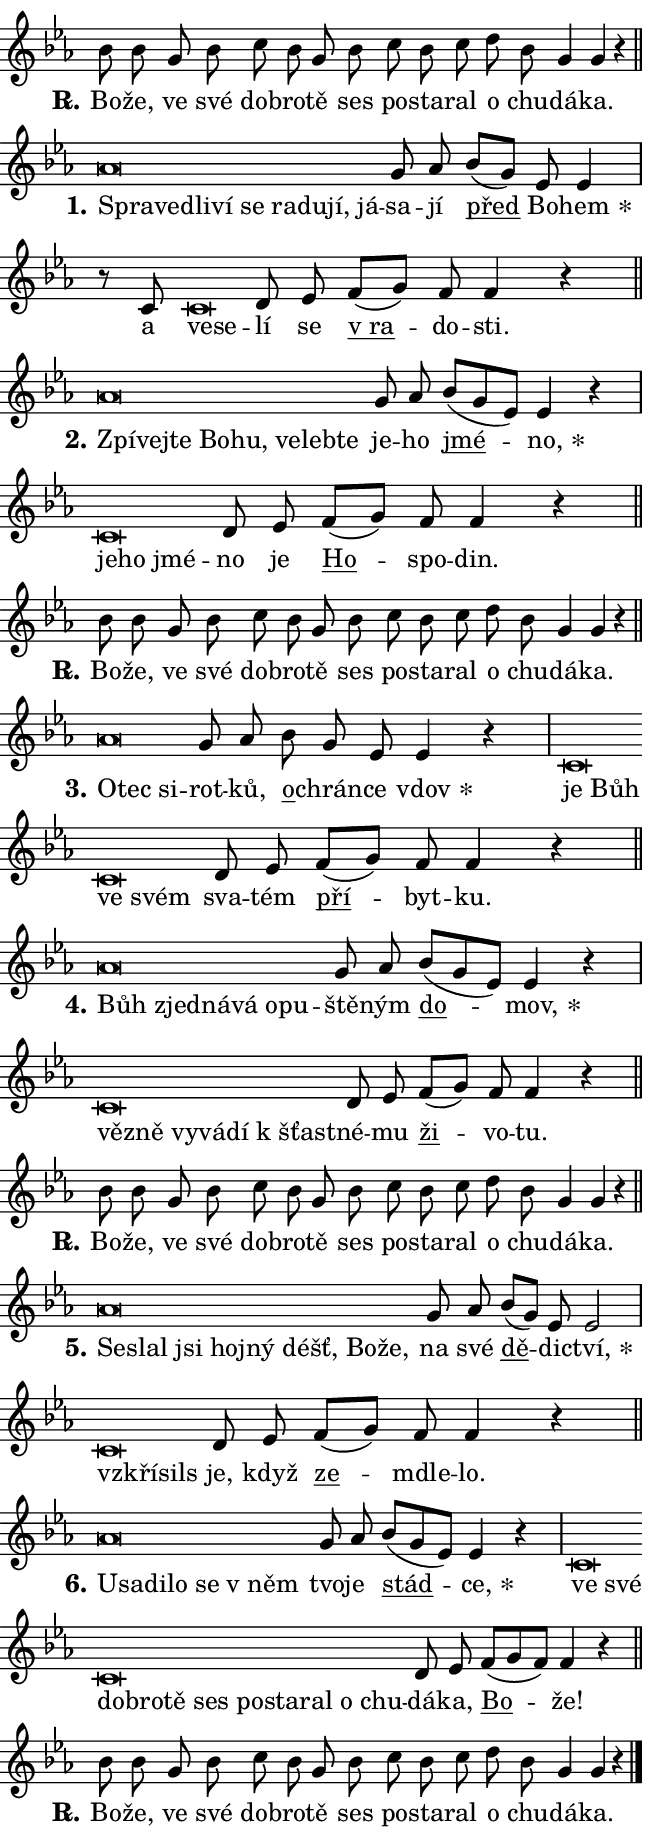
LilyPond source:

\version "2.24.0"
\header { tagline = "" }
\paper {
  indent = 0\cm
  top-margin = 0\cm
  right-margin = 0.13\cm % to fit lyric hyphens
  bottom-margin = 0\cm
  left-margin = 0\cm
  paper-width = 11\cm
  page-breaking = #ly:one-page-breaking
  system-system-spacing.basic-distance = #11
  score-system-spacing.basic-distance = #11
  ragged-last = ##f
}


%% Author: Thomas Morley
%% https://lists.gnu.org/archive/html/lilypond-user/2020-05/msg00002.html
#(define (line-position grob)
"Returns position of @var[grob} in current system:
   @code{'start}, if at first time-step
   @code{'end}, if at last time-step
   @code{'middle} otherwise
"
  (let* ((col (ly:item-get-column grob))
         (ln (ly:grob-object col 'left-neighbor))
         (rn (ly:grob-object col 'right-neighbor))
         (col-to-check-left (if (ly:grob? ln) ln col))
         (col-to-check-right (if (ly:grob? rn) rn col))
         (break-dir-left
           (and
             (ly:grob-property col-to-check-left 'non-musical #f)
             (ly:item-break-dir col-to-check-left)))
         (break-dir-right
           (and
             (ly:grob-property col-to-check-right 'non-musical #f)
             (ly:item-break-dir col-to-check-right))))
        (cond ((eqv? 1 break-dir-left) 'start)
              ((eqv? -1 break-dir-right) 'end)
              (else 'middle))))

#(define (tranparent-at-line-position vctor)
  (lambda (grob)
  "Relying on @code{line-position} select the relevant enry from @var{vctor}.
Used to determine transparency,"
    (case (line-position grob)
      ((end) (not (vector-ref vctor 0)))
      ((middle) (not (vector-ref vctor 1)))
      ((start) (not (vector-ref vctor 2))))))

noteHeadBreakVisibility =
#(define-music-function (break-visibility)(vector?)
"Makes @code{NoteHead}s transparent relying on @var{break-visibility}"
#{
  \override NoteHead.transparent =
    #(tranparent-at-line-position break-visibility)
#})

#(define delete-ledgers-for-transparent-note-heads
  (lambda (grob)
    "Reads whether a @code{NoteHead} is transparent.
If so this @code{NoteHead} is removed from @code{'note-heads} from
@var{grob}, which is supposed to be @code{LedgerLineSpanner}.
As a result ledgers are not printed for this @code{NoteHead}"
    (let* ((nhds-array (ly:grob-object grob 'note-heads))
           (nhds-list
             (if (ly:grob-array? nhds-array)
                 (ly:grob-array->list nhds-array)
                 '()))
           ;; Relies on the transparent-property being done before
           ;; Staff.LedgerLineSpanner.after-line-breaking is executed.
           ;; This is fragile ...
           (to-keep
             (remove
               (lambda (nhd)
                 (ly:grob-property nhd 'transparent #f))
               nhds-list)))
      ;; TODO find a better method to iterate over grob-arrays, similiar
      ;; to filter/remove etc for lists
      ;; For now rebuilt from scratch
      (set! (ly:grob-object grob 'note-heads)  '())
      (for-each
        (lambda (nhd)
          (ly:pointer-group-interface::add-grob grob 'note-heads nhd))
        to-keep))))

squashNotes = {
  \override NoteHead.X-extent = #'(-0.2 . 0.2)
  \override NoteHead.Y-extent = #'(-0.75 . 0)
  \override NoteHead.stencil =
    #(lambda (grob)
       (let ((pos (ly:grob-property grob 'staff-position)))
         (begin
           (if (< pos -7) (display "ERROR: Lower brevis then expected\n") (display ""))
           (if (<= pos -6) ly:text-interface::print ly:note-head::print))))
}
unSquashNotes = {
  \revert NoteHead.X-extent
  \revert NoteHead.Y-extent
  \revert NoteHead.stencil
}

hideNotes = \noteHeadBreakVisibility #begin-of-line-visible
unHideNotes = \noteHeadBreakVisibility #all-visible

% work-around for resetting accidentals
% https://lilypond.org/doc/v2.23/Documentation/notation/displaying-rhythms#unmetered-music
cadenzaMeasure = {
  \cadenzaOff
  \partial 1024 s1024
  \cadenzaOn
}

#(define-markup-command (accent layout props text) (markup?)
  "Underline accented syllable"
  (interpret-markup layout props
    #{\markup \override #'(offset . 4.3) \underline { #text }#}))

responsum = \markup \concat {
  "R" \hspace #-1.05 \path #0.1 #'((moveto 0 0.07) (lineto 0.9 0.8)) \hspace #0.05 "."
}

spaceSize = #0.6828661417322834 % exact space size for TeX Gyre Schola

\layout {
  \context {
    \Staff
    \remove "Time_signature_engraver"
    \override LedgerLineSpanner.after-line-breaking = #delete-ledgers-for-transparent-note-heads
  }
  \context {
    \Lyrics {
      \override LyricSpace.minimum-distance = \spaceSize
      \override LyricText.font-name = #"TeX Gyre Schola"
      \override LyricText.font-size = 1
      \override StanzaNumber.font-name = #"TeX Gyre Schola Bold"
      \override StanzaNumber.font-size = 1
    }
  }
  \context {
    \Score 
    \override NoteHead.text =
      #(lambda (grob) 
        (let ((pos (ly:grob-property grob 'staff-position)))
          #{\markup {
            \combine
              \halign #-0.55 \raise #(if (= pos -6) 0 0.5) \override #'(thickness . 2) \draw-line #'(3.2 . 0)
              \musicglyph "noteheads.sM1"
          }#}))
  }
}

% magnetic-lyrics.ily
%
%   written by
%     Jean Abou Samra <jean@abou-samra.fr>
%     Werner Lemberg <wl@gnu.org>
%
%   adapted by
%     Jiri Hon <jiri.hon@gmail.com>
%
% Version 2022-Apr-15

% https://www.mail-archive.com/lilypond-user@gnu.org/msg149350.html

#(define (Left_hyphen_pointer_engraver context)
   "Collect syllable-hyphen-syllable occurrences in lyrics and store
them in properties.  This engraver only looks to the left.  For
example, if the lyrics input is @code{foo -- bar}, it does the
following.

@itemize @bullet
@item
Set the @code{text} property of the @code{LyricHyphen} grob between
@q{foo} and @q{bar} to @code{foo}.

@item
Set the @code{left-hyphen} property of the @code{LyricText} grob with
text @q{foo} to the @code{LyricHyphen} grob between @q{foo} and
@q{bar}.
@end itemize

Use this auxiliary engraver in combination with the
@code{lyric-@/text::@/apply-@/magnetic-@/offset!} hook."
   (let ((hyphen #f)
         (text #f))
     (make-engraver
      (acknowledgers
       ((lyric-syllable-interface engraver grob source-engraver)
        (set! text grob)))
      (end-acknowledgers
       ((lyric-hyphen-interface engraver grob source-engraver)
        ;(when (not (grob::has-interface grob 'lyric-space-interface))
          (set! hyphen grob)));)
      ((stop-translation-timestep engraver)
       (when (and text hyphen)
         (ly:grob-set-object! text 'left-hyphen hyphen))
       (set! text #f)
       (set! hyphen #f)))))

#(define (lyric-text::apply-magnetic-offset! grob)
   "If the space between two syllables is less than the value in
property @code{LyricText@/.details@/.squash-threshold}, move the right
syllable to the left so that it gets concatenated with the left
syllable.

Use this function as a hook for
@code{LyricText@/.after-@/line-@/breaking} if the
@code{Left_@/hyphen_@/pointer_@/engraver} is active."
   (let ((hyphen (ly:grob-object grob 'left-hyphen #f)))
     (when hyphen
       (let ((left-text (ly:spanner-bound hyphen LEFT)))
         (when (grob::has-interface left-text 'lyric-syllable-interface)
           (let* ((common (ly:grob-common-refpoint grob left-text X))
                  (this-x-ext (ly:grob-extent grob common X))
                  (left-x-ext
                   (begin
                     ;; Trigger magnetism for left-text.
                     (ly:grob-property left-text 'after-line-breaking)
                     (ly:grob-extent left-text common X)))
                  ;; `delta` is the gap width between two syllables.
                  (delta (- (interval-start this-x-ext)
                            (interval-end left-x-ext)))
                  (details (ly:grob-property grob 'details))
                  (threshold (assoc-get 'squash-threshold details 0.2)))
             (when (< delta threshold)
               (let* (;; We have to manipulate the input text so that
                      ;; ligatures crossing syllable boundaries are not
                      ;; disabled.  For languages based on the Latin
                      ;; script this is essentially a beautification.
                      ;; However, for non-Western scripts it can be a
                      ;; necessity.
                      (lt (ly:grob-property left-text 'text))
                      (rt (ly:grob-property grob 'text))
                      (is-space (grob::has-interface hyphen 'lyric-space-interface))
                      (space (if is-space " " ""))
                      (extra-delta (if is-space spaceSize 0))
                      ;; Append new syllable.
                      (ltrt-space (if (and (string? lt) (string? rt))
                                (string-append lt space rt)
                                (make-concat-markup (list lt space rt))))
                      ;; Right-align `ltrt` to the right side.
                      (ltrt-space-markup (grob-interpret-markup
                               grob
                               (make-translate-markup
                                (cons (interval-length this-x-ext) 0)
                                (make-right-align-markup ltrt-space)))))
                 (begin
                   ;; Don't print `left-text`.
                   (ly:grob-set-property! left-text 'stencil #f)
                   ;; Set text and stencil (which holds all collected
                   ;; syllables so far) and shift it to the left.
                   (ly:grob-set-property! grob 'text ltrt-space)
                   (ly:grob-set-property! grob 'stencil ltrt-space-markup)
                   (ly:grob-translate-axis! grob (- (- delta extra-delta)) X))))))))))


#(define (lyric-hyphen::displace-bounds-first grob)
   ;; Make very sure this callback isn't triggered too early.
   (let ((left (ly:spanner-bound grob LEFT))
         (right (ly:spanner-bound grob RIGHT)))
     (ly:grob-property left 'after-line-breaking)
     (ly:grob-property right 'after-line-breaking)
     (ly:lyric-hyphen::print grob)))

squashThreshold = #0.4

\layout {
  \context {
    \Lyrics
    \consists #Left_hyphen_pointer_engraver
    \override LyricText.after-line-breaking =
      #lyric-text::apply-magnetic-offset!
    \override LyricHyphen.stencil = #lyric-hyphen::displace-bounds-first
    \override LyricText.details.squash-threshold = \squashThreshold
    \override LyricHyphen.minimum-distance = 0
    \override LyricHyphen.minimum-length = \squashThreshold
  }
}

squashText = \override LyricText.details.squash-threshold = 9999
unSquashText = \override LyricText.details.squash-threshold = \squashThreshold

leftText = \override LyricText.self-alignment-X = #LEFT
unLeftText = \revert LyricText.self-alignment-X

starOffset = #(lambda (grob) 
                (let ((x_offset (ly:self-alignment-interface::aligned-on-x-parent grob)))
                  (if (= x_offset 0) 0 (+ x_offset 1.2))))

star = #(define-music-function (syllable)(string?)
"Append star separator at the end of a syllable"
#{
  \once \override LyricText.X-offset = #starOffset
  \lyricmode { \markup {
    #syllable
    \override #'((font-name . "TeX Gyre Schola Bold")) \hspace #0.2 \lower #0.65 \larger "*"
  } }
#})

starAccent = #(define-music-function (syllable)(string?)
"Append star separator at the end of a syllable and make accent"
#{
  \once \override LyricText.X-offset = #starOffset
  \lyricmode { \markup {
    \accent #syllable
    \override #'((font-name . "TeX Gyre Schola Bold")) \hspace #0.2 \lower #0.65 \larger "*"
  } }
#})

breath = #(define-music-function (syllable)(string?)
"Append breathing indicator at the end of a syllable"
#{
  \lyricmode { \markup { #syllable "+" } }
#})

optionalBreath = #(define-music-function (syllable)(string?)
"Append optional breathing indicator at the end of a syllable"
#{
  \lyricmode { \markup { #syllable "(+)" } }
#})


\score {
    <<
        \new Voice = "melody" { \cadenzaOn \key es \major \relative { bes'8 bes g bes c bes g bes \bar "" c bes c \bar "" d bes g4 g r \cadenzaMeasure \bar "||" \break } }
        \new Lyrics \lyricsto "melody" { \lyricmode { \set stanza = \responsum
Bo -- že, ve své dob -- ro -- tě ses po -- sta -- ral o chu -- dá -- ka. } }
    >>
    \layout {}
}

\score {
    <<
        \new Voice = "melody" { \cadenzaOn \key es \major \relative { \squashNotes as'\breve*1/16 \hideNotes \breve*1/16 \bar "" \breve*1/16 \bar "" \breve*1/16 \bar "" \breve*1/16 \bar "" \breve*1/16 \bar "" \breve*1/16 \bar "" \breve*1/16 \breve*1/16 \bar "" \unHideNotes \unSquashNotes g8 as \bar "" bes[( g)] es es4 \cadenzaMeasure \bar "|" r8 c8 \squashNotes c\breve*1/16 \hideNotes \breve*1/16 \bar "" \unHideNotes \unSquashNotes d8 es \bar "" f[( g)] f f4 r \cadenzaMeasure \bar "||" \break } }
        \new Lyrics \lyricsto "melody" { \lyricmode { \set stanza = "1."
\leftText Spra -- \squashText ve -- dli -- ví se ra -- du -- jí, já -- \unLeftText \unSquashText sa -- jí \markup \accent před Bo -- \star hem a \leftText ve -- \squashText se -- \unLeftText \unSquashText lí se \markup \accent "v ra" -- do -- sti. } }
    >>
    \layout {}
}

\score {
    <<
        \new Voice = "melody" { \cadenzaOn \key es \major \relative { \squashNotes as'\breve*1/16 \hideNotes \breve*1/16 \bar "" \breve*1/16 \bar "" \breve*1/16 \bar "" \breve*1/16 \bar "" \breve*1/16 \bar "" \breve*1/16 \breve*1/16 \bar "" \unHideNotes \unSquashNotes g8 as \bar "" bes[( g es)] es4 r \cadenzaMeasure \bar "|" \squashNotes c\breve*1/16 \hideNotes \breve*1/16 \breve*1/16 \bar "" \unHideNotes \unSquashNotes d8 es \bar "" f[( g)] f f4 r \cadenzaMeasure \bar "||" \break } }
        \new Lyrics \lyricsto "melody" { \lyricmode { \set stanza = "2."
\leftText Zpí -- \squashText vej -- te Bo -- hu, ve -- leb -- te \unLeftText \unSquashText je -- ho \markup \accent jmé -- \star no, \leftText je -- \squashText ho jmé -- \unLeftText \unSquashText no je \markup \accent Ho -- spo -- din. } }
    >>
    \layout {}
}

\score {
    <<
        \new Voice = "melody" { \cadenzaOn \key es \major \relative { bes'8 bes g bes c bes g bes \bar "" c bes c \bar "" d bes g4 g r \cadenzaMeasure \bar "||" \break } }
        \new Lyrics \lyricsto "melody" { \lyricmode { \set stanza = \responsum
Bo -- že, ve své dob -- ro -- tě ses po -- sta -- ral o chu -- dá -- ka. } }
    >>
    \layout {}
}

\score {
    <<
        \new Voice = "melody" { \cadenzaOn \key es \major \relative { \squashNotes as'\breve*1/16 \hideNotes \breve*1/16 \breve*1/16 \bar "" \unHideNotes \unSquashNotes g8 as \bar "" bes g es es4 r \cadenzaMeasure \bar "|" \squashNotes c\breve*1/16 \hideNotes \breve*1/16 \bar "" \breve*1/16 \breve*1/16 \bar "" \unHideNotes \unSquashNotes d8 es \bar "" f[( g)] f f4 r \cadenzaMeasure \bar "||" \break } }
        \new Lyrics \lyricsto "melody" { \lyricmode { \set stanza = "3."
\leftText O -- \squashText tec si -- \unLeftText \unSquashText rot -- ků, \markup \accent o -- chrán -- ce \star vdov \leftText je \squashText Bůh ve svém \unLeftText \unSquashText sva -- tém \markup \accent pří -- byt -- ku. } }
    >>
    \layout {}
}

\score {
    <<
        \new Voice = "melody" { \cadenzaOn \key es \major \relative { \squashNotes as'\breve*1/16 \hideNotes \breve*1/16 \bar "" \breve*1/16 \bar "" \breve*1/16 \bar "" \breve*1/16 \breve*1/16 \bar "" \unHideNotes \unSquashNotes g8 as \bar "" bes[( g es)] es4 r \cadenzaMeasure \bar "|" \squashNotes c\breve*1/16 \hideNotes \breve*1/16 \bar "" \breve*1/16 \bar "" \breve*1/16 \bar "" \breve*1/16 \breve*1/16 \bar "" \unHideNotes \unSquashNotes d8 es \bar "" f[( g)] f f4 r \cadenzaMeasure \bar "||" \break } }
        \new Lyrics \lyricsto "melody" { \lyricmode { \set stanza = "4."
\leftText Bůh \squashText zjed -- ná -- vá o -- pu -- \unLeftText \unSquashText ště -- ným \markup \accent do -- \star mov, \leftText věz -- \squashText ně vy -- vá -- dí "k šťast" -- \unLeftText \unSquashText né -- mu \markup \accent ži -- vo -- tu. } }
    >>
    \layout {}
}

\score {
    <<
        \new Voice = "melody" { \cadenzaOn \key es \major \relative { bes'8 bes g bes c bes g bes \bar "" c bes c \bar "" d bes g4 g r \cadenzaMeasure \bar "||" \break } }
        \new Lyrics \lyricsto "melody" { \lyricmode { \set stanza = \responsum
Bo -- že, ve své dob -- ro -- tě ses po -- sta -- ral o chu -- dá -- ka. } }
    >>
    \layout {}
}

\score {
    <<
        \new Voice = "melody" { \cadenzaOn \key es \major \relative { \squashNotes as'\breve*1/16 \hideNotes \breve*1/16 \bar "" \breve*1/16 \bar "" \breve*1/16 \bar "" \breve*1/16 \bar "" \breve*1/16 \bar "" \breve*1/16 \breve*1/16 \bar "" \unHideNotes \unSquashNotes g8 as \bar "" bes[( g)] es es2 \cadenzaMeasure \bar "|" \squashNotes c\breve*1/16 \hideNotes \breve*1/16 \bar "" \unHideNotes \unSquashNotes d8 es \bar "" f[( g)] f f4 r \cadenzaMeasure \bar "||" \break } }
        \new Lyrics \lyricsto "melody" { \lyricmode { \set stanza = "5."
\leftText Se -- \squashText slal jsi hoj -- ný déšť, Bo -- že, \unLeftText \unSquashText na své \markup \accent dě -- dic -- \star tví, \leftText vzkří -- \squashText sils \unLeftText \unSquashText je, když \markup \accent ze -- mdle -- lo. } }
    >>
    \layout {}
}

\score {
    <<
        \new Voice = "melody" { \cadenzaOn \key es \major \relative { \squashNotes as'\breve*1/16 \hideNotes \breve*1/16 \bar "" \breve*1/16 \bar "" \breve*1/16 \bar "" \breve*1/16 \breve*1/16 \bar "" \unHideNotes \unSquashNotes g8 as \bar "" bes[( g es)] es4 r \cadenzaMeasure \bar "|" \squashNotes c\breve*1/16 \hideNotes \breve*1/16 \bar "" \breve*1/16 \bar "" \breve*1/16 \bar "" \breve*1/16 \bar "" \breve*1/16 \bar "" \breve*1/16 \bar "" \breve*1/16 \bar "" \breve*1/16 \bar "" \breve*1/16 \breve*1/16 \bar "" \unHideNotes \unSquashNotes d8 es \bar "" f[( g f)] f4 r \cadenzaMeasure \bar "||" \break } }
        \new Lyrics \lyricsto "melody" { \lyricmode { \set stanza = "6."
\leftText U -- \squashText sa -- di -- lo se "v něm" \unLeftText \unSquashText tvo -- je \markup \accent stád -- \star ce, \leftText ve \squashText své dob -- ro -- tě ses po -- sta -- ral o chu -- \unLeftText \unSquashText dá -- ka, \markup \accent Bo -- že! } }
    >>
    \layout {}
}

\score {
    <<
        \new Voice = "melody" { \cadenzaOn \key es \major \relative { bes'8 bes g bes c bes g bes \bar "" c bes c \bar "" d bes g4 g r \cadenzaMeasure \bar "||" \break } \bar "|." }
        \new Lyrics \lyricsto "melody" { \lyricmode { \set stanza = \responsum
Bo -- že, ve své dob -- ro -- tě ses po -- sta -- ral o chu -- dá -- ka. } }
    >>
    \layout {}
}
